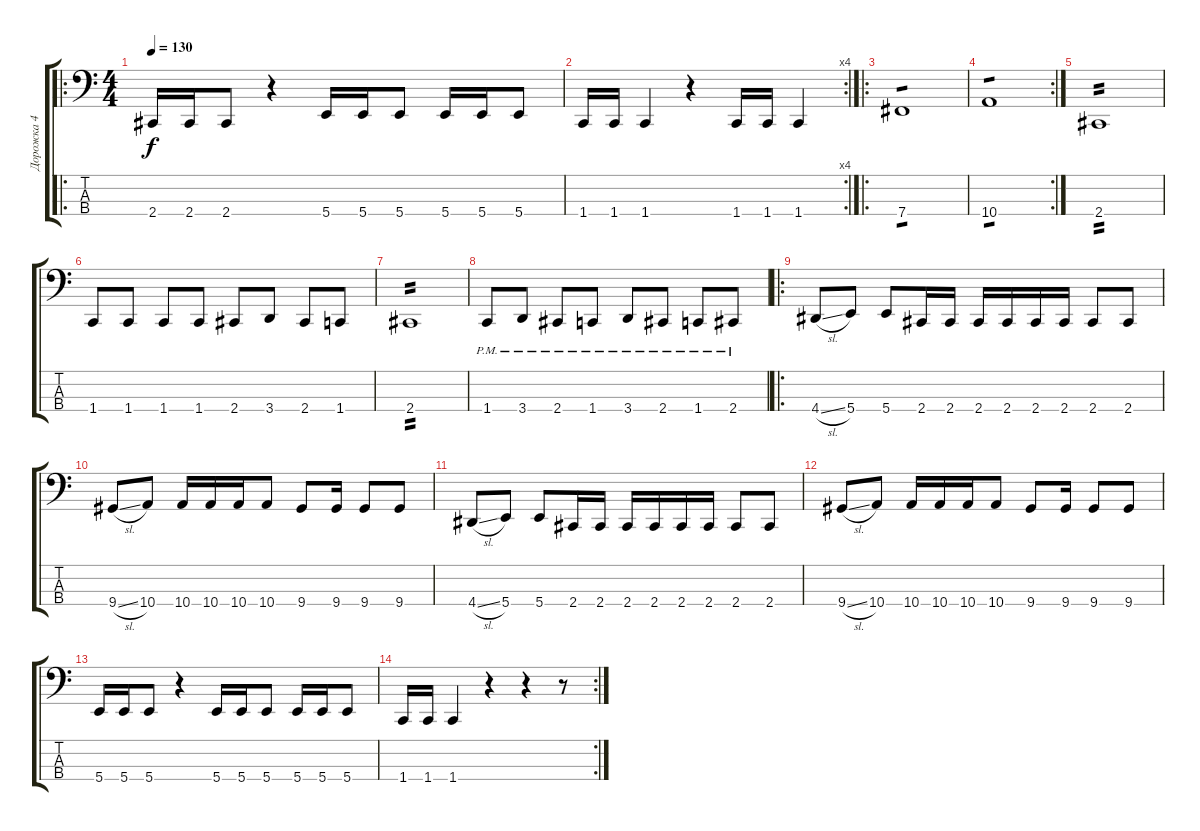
\track ("Дорожка 4" "Дорожка 4") {instrument electricbasspick}
\staff {score tabs}
\tuning (E2 B1 Gb1 B0) {hide}
\ro
\ts (4 4)
\tempo 130
\clef f4
\ks c
2.4.16{dy f} 2.4.16 2.4.8 r.4 5.4.16 5.4.16 5.4.8 5.4.16 5.4.16 5.4.8 |
\rc 4
1.4.16 1.4.16 1.4.4 r.4 1.4.16 1.4.16 1.4.4 |
\ro
7.4.1{tp 1} |
\rc 2
10.4.1{tp 1} |
2.4.1{tp 2} |
1.4.8 1.4.8 1.4.8 1.4.8 2.4.8 3.4.8 2.4.8 1.4.8 |
2.4.1{tp 2} |
1.4{pm}.8 3.4{pm}.8 2.4{pm}.8 1.4{pm}.8 3.4{pm}.8 2.4{pm}.8 1.4{pm}.8 2.4{pm}.8 |
\ro
4.4{sl}.8 5.4.8 5.4.8 2.4.16 2.4.16 2.4.16 2.4.16 2.4.16 2.4.16 2.4.8 2.4.8 |
9.4{sl}.8 10.4.8 10.4.16 10.4.16 10.4.16 10.4.8 9.4.8 9.4.16 9.4.8 9.4.8 |
4.4{sl}.8 5.4.8 5.4.8 2.4.16 2.4.16 2.4.16 2.4.16 2.4.16 2.4.16 2.4.8 2.4.8 |
9.4{sl}.8 10.4.8 10.4.16 10.4.16 10.4.16 10.4.8 9.4.8 9.4.16 9.4.8 9.4.8 |
5.4.16 5.4.16 5.4.8 r.4 5.4.16 5.4.16 5.4.8 5.4.16 5.4.16 5.4.8 |
\rc 2
1.4.16 1.4.16 1.4.4 r.4 r.4 r.8
